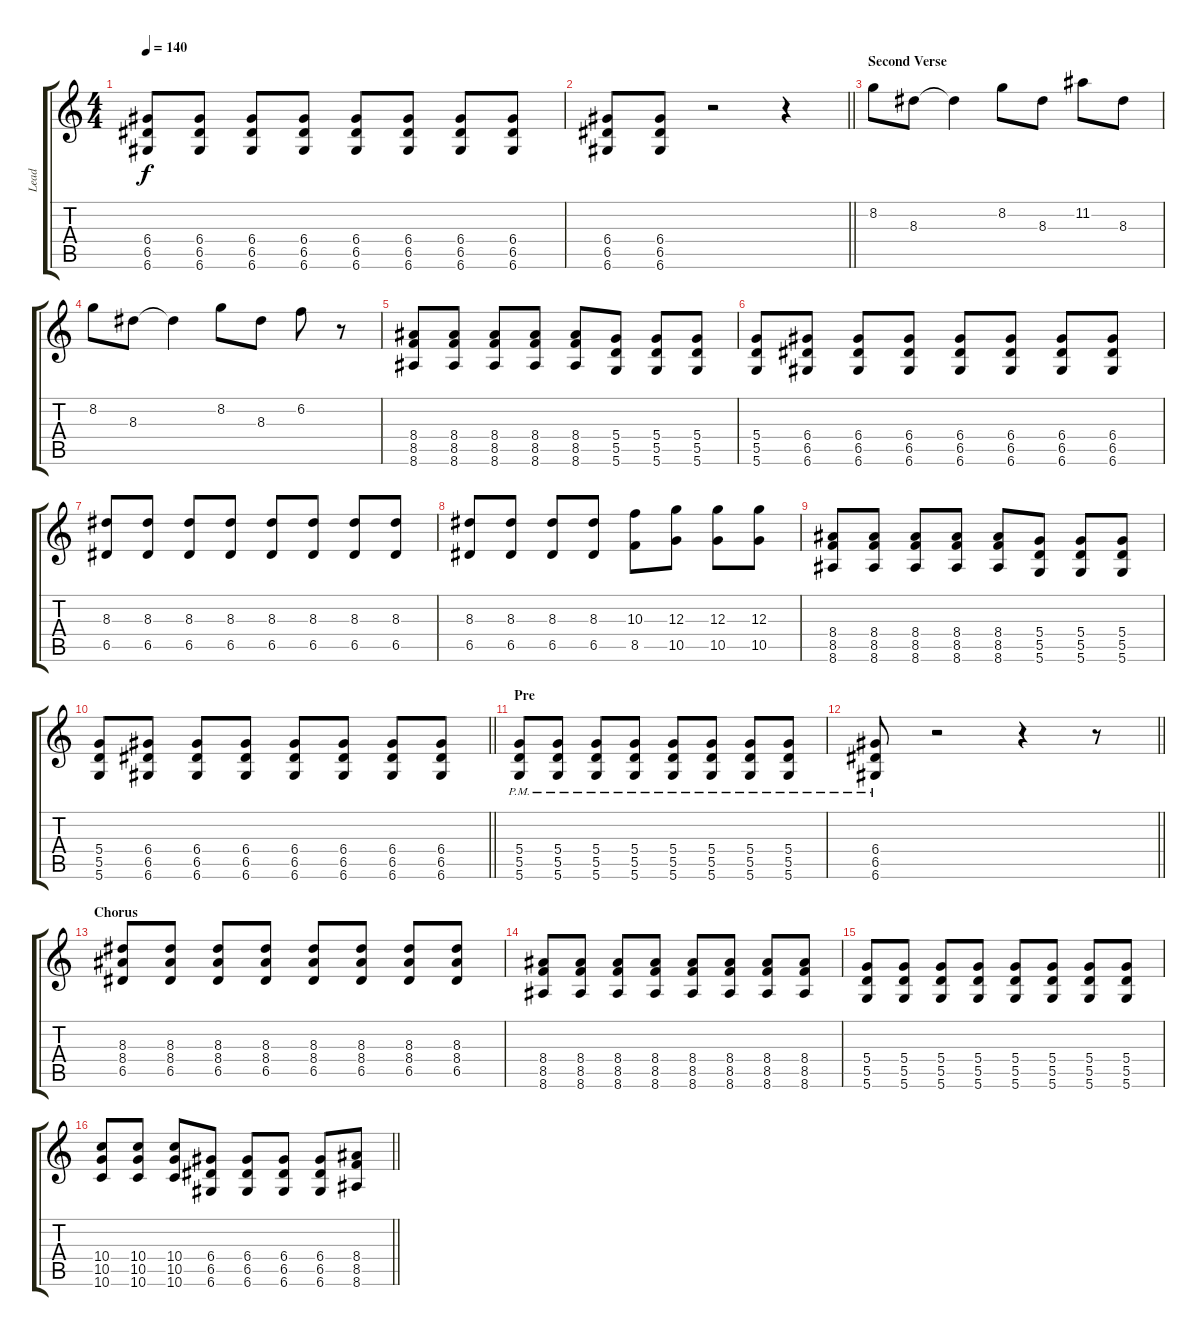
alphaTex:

\track ("Lead" "Lead") {instrument distortionguitar}
\staff {score tabs}
\tuning (E4 B3 G3 D3 A2 D2) {hide}
\ts (4 4)
\tempo 140
\clef g2
\ks c
(6.4 6.5 6.6).8{dy f} (6.4 6.5 6.6).8 (6.4 6.5 6.6).8 (6.4 6.5 6.6).8 (6.4 6.5 6.6).8 (6.4 6.5 6.6).8 (6.4 6.5 6.6).8 (6.4 6.5 6.6).8 |
\barLineRight lightlight
(6.4 6.5 6.6).8 (6.4 6.5 6.6).8 r.2 r.4 |
\section ("" "Second Verse")
8.2.8{volume 5} 8.3.8 8.3{t}.4 8.2.8 8.3.8 11.2.8 8.3.8 |
8.2.8 8.3.8 8.3{t}.4 8.2.8 8.3.8 6.2.8 r.8 |
(8.4 8.5 8.6).8{volume 10} (8.4 8.5 8.6).8 (8.4 8.5 8.6).8 (8.4 8.5 8.6).8 (8.4 8.5 8.6).8 (5.4 5.5 5.6).8 (5.4 5.5 5.6).8 (5.4 5.5 5.6).8 |
(5.4 5.5 5.6).8 (6.4 6.5 6.6).8 (6.4 6.5 6.6).8 (6.4 6.5 6.6).8 (6.4 6.5 6.6).8 (6.4 6.5 6.6).8 (6.4 6.5 6.6).8 (6.4 6.5 6.6).8 |
(8.3 6.5).8 (8.3 6.5).8 (8.3 6.5).8 (8.3 6.5).8 (8.3 6.5).8 (8.3 6.5).8 (8.3 6.5).8 (8.3 6.5).8 |
(8.3 6.5).8 (8.3 6.5).8 (8.3 6.5).8 (8.3 6.5).8 (10.3 8.5).8 (12.3 10.5).8 (12.3 10.5).8 (12.3 10.5).8 |
(8.4 8.5 8.6).8 (8.4 8.5 8.6).8 (8.4 8.5 8.6).8 (8.4 8.5 8.6).8 (8.4 8.5 8.6).8 (5.4 5.5 5.6).8 (5.4 5.5 5.6).8 (5.4 5.5 5.6).8 |
\barLineRight lightlight
(5.4 5.5 5.6).8 (6.4 6.5 6.6).8 (6.4 6.5 6.6).8 (6.4 6.5 6.6).8 (6.4 6.5 6.6).8 (6.4 6.5 6.6).8 (6.4 6.5 6.6).8 (6.4 6.5 6.6).8 |
\section ("" "Pre")
(5.4{pm} 5.5{pm} 5.6{pm}).8 (5.4{pm} 5.5{pm} 5.6{pm}).8 (5.4{pm} 5.5{pm} 5.6{pm}).8 (5.4{pm} 5.5{pm} 5.6{pm}).8 (5.4{pm} 5.5{pm} 5.6{pm}).8 (5.4{pm} 5.5{pm} 5.6{pm}).8 (5.4{pm} 5.5{pm} 5.6{pm}).8 (5.4{pm} 5.5{pm} 5.6{pm}).8 |
\barLineRight lightlight
(6.4{pm} 6.5{pm} 6.6{pm}).8 r.2 r.4 r.8 |
\section ("" "Chorus")
(8.3 8.4 6.5).8 (8.3 8.4 6.5).8 (8.3 8.4 6.5).8 (8.3 8.4 6.5).8 (8.3 8.4 6.5).8 (8.3 8.4 6.5).8 (8.3 8.4 6.5).8 (8.3 8.4 6.5).8 |
(8.4 8.5 8.6).8 (8.4 8.5 8.6).8 (8.4 8.5 8.6).8 (8.4 8.5 8.6).8 (8.4 8.5 8.6).8 (8.4 8.5 8.6).8 (8.4 8.5 8.6).8 (8.4 8.5 8.6).8 |
(5.4 5.5 5.6).8 (5.4 5.5 5.6).8 (5.4 5.5 5.6).8 (5.4 5.5 5.6).8 (5.4 5.5 5.6).8 (5.4 5.5 5.6).8 (5.4 5.5 5.6).8 (5.4 5.5 5.6).8 |
\barLineRight lightlight
(10.4 10.5 10.6).8 (10.4 10.5 10.6).8 (10.4 10.5 10.6).8 (6.4 6.5 6.6).8 (6.4 6.5 6.6).8 (6.4 6.5 6.6).8 (6.4 6.5 6.6).8 (8.4 8.5 8.6).8
